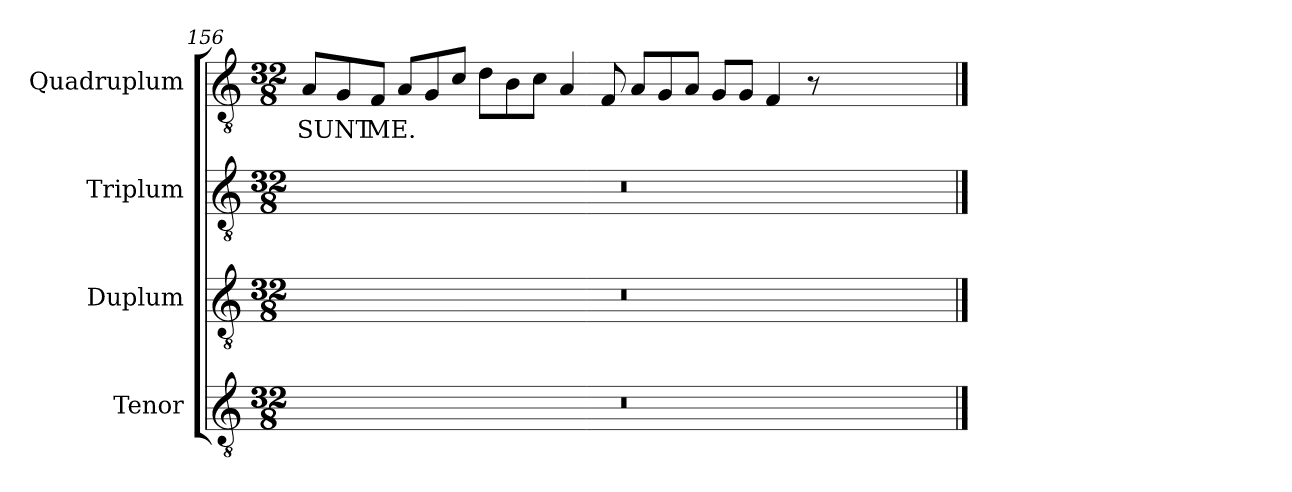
**kern	**kern	**kern	**kern	**text
*part4	*part3	*part2	*part1	*part1
*staff4	*staff3	*staff2	*staff1	*staff1
*I"Tenor	*I"Duplum	*I"Triplum	*I"Quadruplum	*
*I'T.	*	*I'T.	*	*
!!LO:LB:g=z
*clefGv2	*clefGv2	*clefGv2	*clefGv2	*
*ITrd7c12	*ITrd7c12	*ITrd7c12	*ITrd7c12	*
*k[]	*k[]	*k[]	*k[]	*
*C:	*C:	*C:	*C:	*
*M32/8	*M32/8	*M32/8	*M32/8	*
=156	=156	=156	=156	=156
!LO:N:vis=1	!LO:N:vis=1	!LO:N:vis=1	!	!
!	!	!	!	!LO:LY:b:color=#000000
00r	00r	00r	8AAi/L	SUNT
.	.	.	8GGi/	.
!	!	!	!	!LO:LY:b:color=#000000
.	.	.	8FFi/J	ME.
.	.	.	8AAi/L	.
.	.	.	8GGi/	.
.	.	.	8Ci/J	.
.	.	.	8Di\L	.
.	.	.	8BBi\	.
.	.	.	8Ci\J	.
.	.	.	4AAi/	.
.	.	.	8FFi/	.
.	.	.	8AAi/L	.
.	.	.	8GGi/	.
.	.	.	8AAi/J	.
.	.	.	8GGi/L	.
.	.	.	8GGi/J	.
.	.	.	4FFi/	.
.	.	.	8r	.
.	.	.	1.ryy	.
==	==	==	==	==
*-	*-	*-	*-	*-
